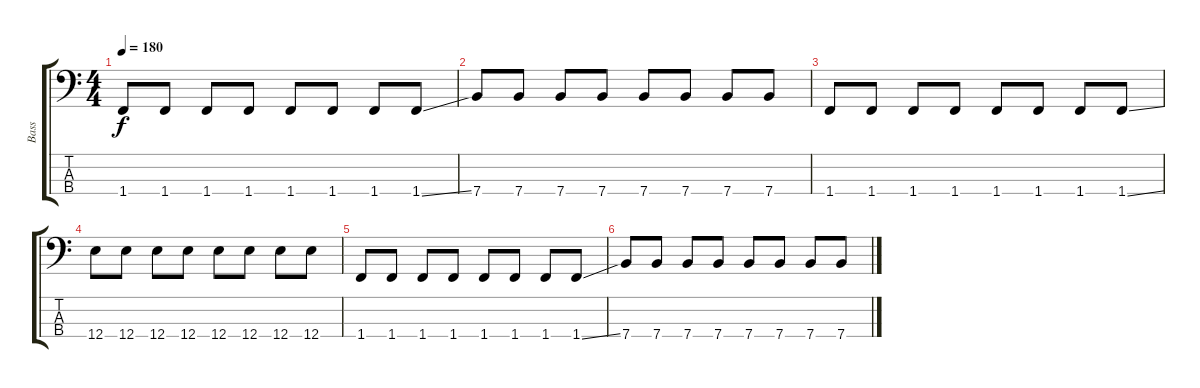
\track ("Bass" "Bass") {instrument electricbasspick}
\staff {score tabs}
\tuning (G2 D2 A1 E1) {hide}
\ts (4 4)
\tempo 180
\clef f4
\ks c
1.4.8{dy f} 1.4.8 1.4.8 1.4.8 1.4.8 1.4.8 1.4.8 1.4{ss}.8 |
7.4.8 7.4.8 7.4.8 7.4.8 7.4.8 7.4.8 7.4.8 7.4.8 |
1.4.8 1.4.8 1.4.8 1.4.8 1.4.8 1.4.8 1.4.8 1.4{ss}.8 |
12.4.8 12.4.8 12.4.8 12.4.8 12.4.8 12.4.8 12.4.8 12.4.8 |
1.4.8 1.4.8 1.4.8 1.4.8 1.4.8 1.4.8 1.4.8 1.4{ss}.8 |
7.4.8 7.4.8 7.4.8 7.4.8 7.4.8 7.4.8 7.4.8 7.4.8
